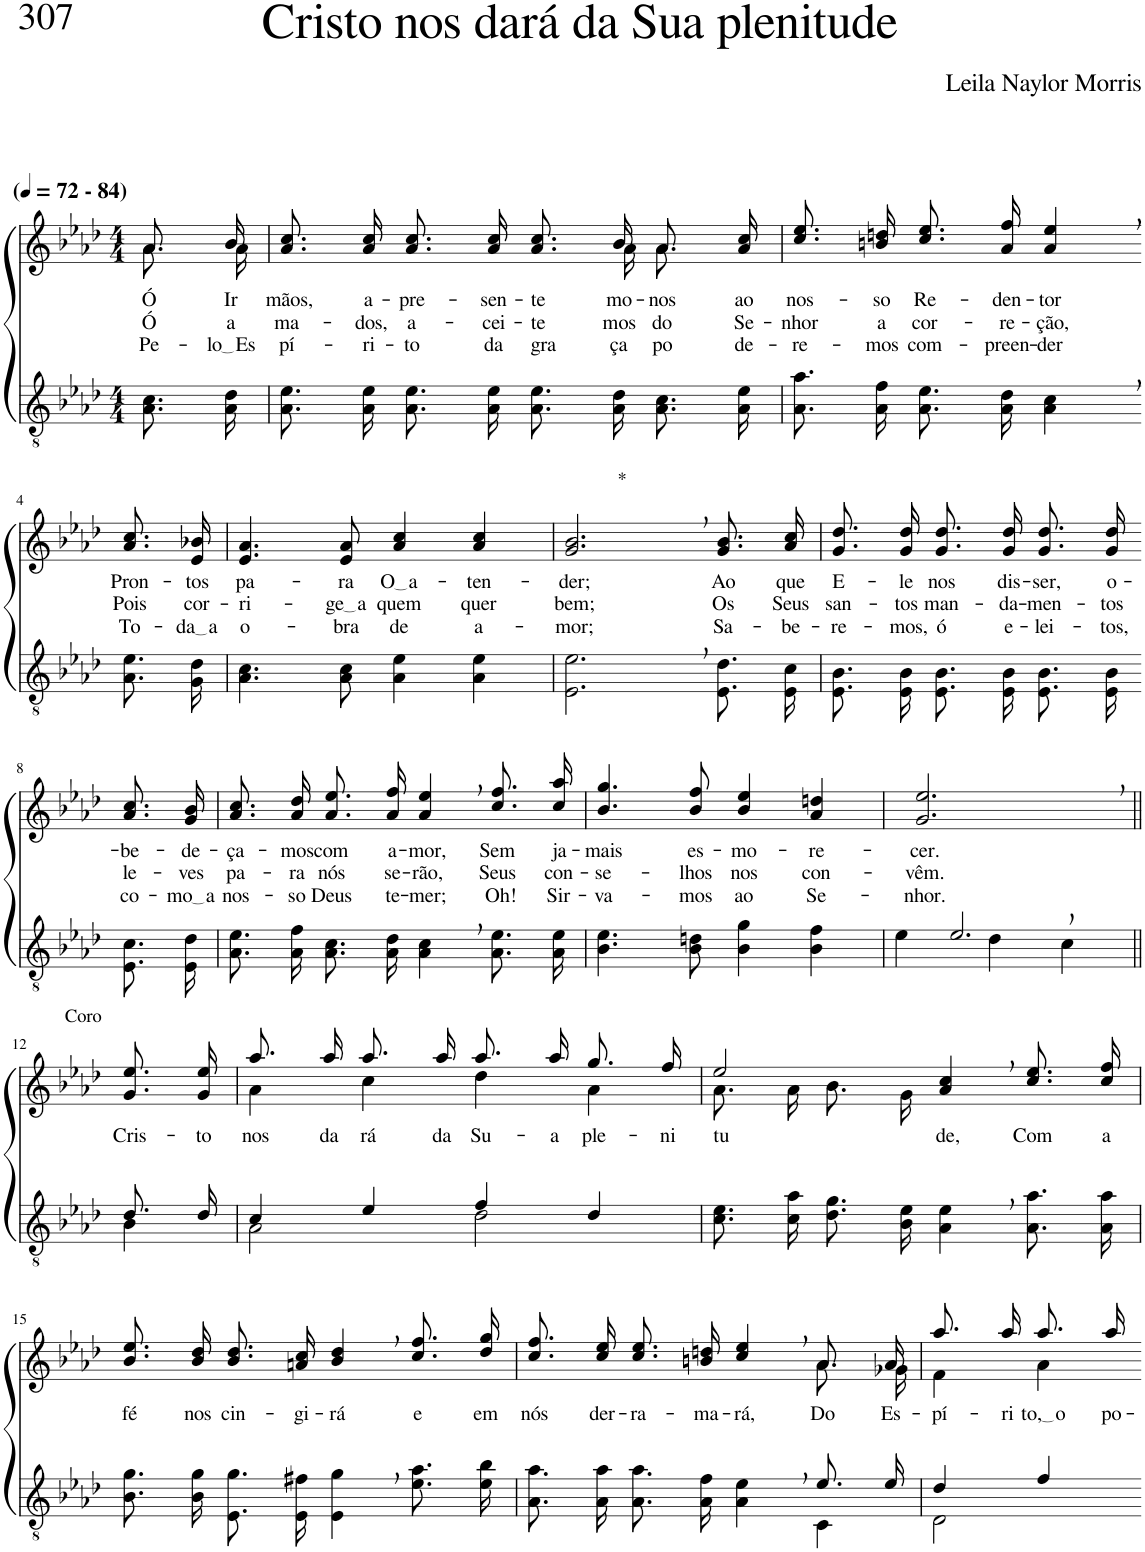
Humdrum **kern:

**kern	**kern	**text	**text	**text
*part2	*part1	*part1	*part1	*part1
*staff2	*staff1	*staff1	*staff1	*staff1
*I"Parte III e IV	*I"Parte I e II	*	*	*
*clefGv2	*clefG2	*	*	*
*Trd3c5	*Trd3c5	*	*	*
*k[b-e-a-d-]	*k[b-e-a-d-]	*	*	*
*M4/4	*M4/4	*	*	*
*MM72	*MM72	*	*	*
=1	=1	=1	=1	=1
*	*^	*	*	*
!	!LO:TX:a:B:t=(	!	!	!	!
!	!LO:TX:a:B:t=- 84)	!	!	!	!
!	!	!	!LO:LY:b	!LO:LY:b	!LO:LY:b
8.A-\ 8.c\L	8.a-/L	8.a-\L	Ó	Ó	Pe-
!	!	!	!LO:LY:b	!LO:LY:b	!LO:LY:b
16A-\ 16d-\Jk	16b-/Jk	16a-\Jk	Ir-	a-	lo Es
=2	=2	=2	=2	=2	=2
!	!	!	!LO:LY:b	!LO:LY:b	!LO:LY:b
8.A-\ 8.e-\L	8.a-\ 8.cc\L	8.ryy	-mãos,	-ma-	-pí-
!	!	!	!LO:LY:b	!LO:LY:b	!LO:LY:b
*	*v	*v	*	*	*
16A-\ 16e-\Jk	16a-\ 16cc\Jk	a-	-dos,	-ri-
!	!	!LO:LY:b	!LO:LY:b	!LO:LY:b
8.A-\ 8.e-\L	8.a-\ 8.cc\L	-pre-	a-	-to
!	!	!LO:LY:b	!LO:LY:b	!LO:LY:b
16A-\ 16e-\Jk	16a-\ 16cc\Jk	-sen-	-cei-	da
!	!	!LO:LY:b	!LO:LY:b	!LO:LY:b
8.A-\ 8.e-\L	8.a-/ 8.cc/L	-te-	-te-	gra-
*	*^	*	*	*
!	!	!	!LO:LY:b	!LO:LY:b	!LO:LY:b
16A-\ 16d-\Jk	16b-/Jk	16a-\KL	-mo-	-mos	-ça
!	!	!	!LO:LY:b	!LO:LY:b	!LO:LY:b
8.A-\ 8.c\L	8.a-\L	8.a-\J	-nos	do	po-
!	!	!	!LO:LY:b	!LO:LY:b	!LO:LY:b
16A-\ 16e-\Jk	16a-\ 16cc\Jk	16ryy	ao	Se-	-de-
=3	=3	=3	=3	=3	=3
!	!	!	!LO:LY:b	!LO:LY:b	!LO:LY:b
*	*v	*v	*	*	*
8.A-\ 8.a-\L	8.cc\ 8.ee-\L	nos-	-nhor	-re-
!	!	!LO:LY:b	!LO:LY:b	!LO:LY:b
16A-\ 16f\Jk	16bn\ 16ddn\Jk	-so	a	-mos
!	!	!LO:LY:b	!LO:LY:b	!LO:LY:b
8.A-\ 8.e-\L	8.cc\ 8.ee-\L	Re-	cor-	com-
!	!	!LO:LY:b	!LO:LY:b	!LO:LY:b
16A-\ 16d-\Jk	16a-\ 16ff\Jk	-den-	-re-	-preen-
!	!	!LO:LY:b	!LO:LY:b	!LO:LY:b
4A-\, 4c\,	4a-/, 4ee-/,	-tor	-ção,	-der
!!LO:LB:g=z
=4-	=4-	=4-	=4-	=4-
!	!	!LO:LY:b	!LO:LY:b	!LO:LY:b
8.A-\ 8.e-\L	8.a-/ 8.cc/L	Pron-	Pois	To-
!	!	!LO:LY:b	!LO:LY:b	!LO:LY:b
16G\ 16d-\Jk	16e-/ 16b-X/Jk	-tos	cor-	da a
=5	=5	=5	=5	=5
!	!	!LO:LY:b	!LO:LY:b	!LO:LY:b
4.A-\ 4.c\	4.e-/ 4.a-/	pa-	-ri-	o-
!	!	!LO:LY:b	!LO:LY:b	!LO:LY:b
8A-\ 8c\	8e-/ 8a-/	-ra	ge a	-bra
!	!	!LO:LY:b	!LO:LY:b	!LO:LY:b
4A-\ 4e-\	4a-/ 4cc/	O a	quem	de
!	!	!LO:LY:b	!LO:LY:b	!LO:LY:b
4A-\ 4e-\	4a-/ 4cc/	-ten-	quer	a-
=6	=6	=6	=6	=6
!	!LO:TX:a:t=*	!	!	!
!	!	!LO:LY:b	!LO:LY:b	!LO:LY:b
2.E-\, 2.e-\,	2.g/, 2.b-/,	-der;	bem;	-mor;
!	!	!LO:LY:b	!LO:LY:b	!LO:LY:b
8.E-/ 8.d-/L	8.g/ 8.b-/L	Ao	Os	Sa-
!	!	!LO:LY:b	!LO:LY:b	!LO:LY:b
16E-/ 16c/Jk	16a-/ 16cc/Jk	que	Seus	-be-
=7	=7	=7	=7	=7
!	!	!LO:LY:b	!LO:LY:b	!LO:LY:b
8.E-/ 8.B-/L	8.g\ 8.dd-\L	E-	san-	-re-
!	!	!LO:LY:b	!LO:LY:b	!LO:LY:b
16E-/ 16B-/Jk	16g\ 16dd-\Jk	-le	-tos	-mos,
!	!	!LO:LY:b	!LO:LY:b	!LO:LY:b
8.E-/ 8.B-/L	8.g\ 8.dd-\L	nos	man-	ó
!	!	!LO:LY:b	!LO:LY:b	!LO:LY:b
16E-/ 16B-/Jk	16g\ 16dd-\Jk	dis-	-da-	e-
!	!	!LO:LY:b	!LO:LY:b	!LO:LY:b
8.E-/ 8.B-/L	8.g\ 8.dd-\L	-ser,	-men-	-lei-
!	!	!LO:LY:b	!LO:LY:b	!LO:LY:b
16E-/ 16B-/Jk	16g\ 16dd-\Jk	o-	-tos	-tos,
!!LO:LB:g=z
=8-	=8-	=8-	=8-	=8-
!	!	!LO:LY:b	!LO:LY:b	!LO:LY:b
8.E-/ 8.c/L	8.a-/ 8.cc/L	-be-	le-	co-
!	!	!LO:LY:b	!LO:LY:b	!LO:LY:b
16E-/ 16d-/Jk	16g/ 16b-/Jk	-de-	-ves	mo a
=9	=9	=9	=9	=9
!	!	!LO:LY:b	!LO:LY:b	!LO:LY:b
8.A-\ 8.e-\L	8.a-\ 8.cc\L	-ça-	pa-	nos-
!	!	!LO:LY:b	!LO:LY:b	!LO:LY:b
16A-\ 16f\Jk	16a-\ 16dd-\Jk	-mos	-ra	-so
!	!	!LO:LY:b	!LO:LY:b	!LO:LY:b
8.A-\ 8.c\L	8.a-\ 8.ee-\L	com	nós	Deus
!	!	!LO:LY:b	!LO:LY:b	!LO:LY:b
16A-\ 16d-\Jk	16a-\ 16ff\Jk	a-	se-	te-
!	!	!LO:LY:b	!LO:LY:b	!LO:LY:b
4A-\, 4c\,	4a-/, 4ee-/,	-mor,	-rão,	-mer;
!	!	!LO:LY:b	!LO:LY:b	!LO:LY:b
8.A-\ 8.e-\L	8.cc\ 8.ff\L	Sem	Seus	Oh!
!	!	!LO:LY:b	!LO:LY:b	!LO:LY:b
16A-\ 16e-\Jk	16cc\ 16aa-\Jk	ja-	con-	Sir-
=10	=10	=10	=10	=10
!	!	!LO:LY:b	!LO:LY:b	!LO:LY:b
4.B-\ 4.e-\	4.b-/ 4.gg/	-mais	-se-	-va-
!	!	!LO:LY:b	!LO:LY:b	!LO:LY:b
8B-\ 8dn\	8b-/ 8ff/	es-	-lhos	-mos
!	!	!LO:LY:b	!LO:LY:b	!LO:LY:b
4B-\ 4g\	4b-/ 4ee-/	-mo-	nos	ao
!	!	!LO:LY:b	!LO:LY:b	!LO:LY:b
4B-\ 4f\	4a-/ 4ddn/	-re-	con-	Se-
=11	=11	=11	=11	=11
*^	*	*	*	*
!	!	!	!LO:LY:b	!LO:LY:b	!LO:LY:b
2.e-,/	4e-\	2.g/, 2.ee-/,	-cer.	-vêm.	-nhor.
.	4d-\	.	.	.	.
.	4c\	.	.	.	.
!!LO:LB:g=z
=12||	=12||	=12||	=12||	=12||	=12||
!	!	!LO:TX:a:t=Coro	!	!	!
!	!	!	!LO:LY:b	!	!
8.d-/L	4B-\	8.g\ 8.ee-\L	Cris-	.	.
!	!	!	!LO:LY:b	!	!
16d-/Jk	.	16g\ 16ee-\Jk	-to	.	.
=13	=13	=13	=13	=13	=13
*	*	*^	*	*	*
!	!	!	!	!LO:LY:b	!	!
4c/	2A-\	8.aa-/L	4a-\	nos	.	.
!	!	!	!	!LO:LY:b	!	!
.	.	16aa-/Jk	.	da-	.	.
!	!	!	!	!LO:LY:b	!	!
4e-/	.	8.aa-/L	4cc\	-rá	.	.
!	!	!	!	!LO:LY:b	!	!
.	.	16aa-/Jk	.	da	.	.
!	!	!	!	!LO:LY:b	!	!
4f/	2d-\	8.aa-/L	4dd-\	Su-	.	.
!	!	!	!	!LO:LY:b	!	!
.	.	16aa-/Jk	.	-a	.	.
!	!	!	!	!LO:LY:b	!	!
4d-/	.	8.gg/L	4a-\	ple-	.	.
!	!	!	!	!LO:LY:b	!	!
.	.	16ff/Jk	.	-ni-	.	.
*v	*v	*	*	*	*	*
=14	=14	=14	=14	=14	=14
!	!	!	!LO:LY:b	!	!
8.c\ 8.e-\L	2ee-/	8.a-\L	-tu-	.	.
16c\ 16a-\Jk	.	16a-\Jk	.	.	.
8.d-\ 8.g\L	.	8.b-\L	.	.	.
16B-\ 16e-\Jk	.	16g\Jk	.	.	.
!	!	!	!LO:LY:b	!	!
4A-\, 4e-\,	4a-/, 4cc/,	2ryy	-de,	.	.
!	!	!	!LO:LY:b	!	!
8.A-\ 8.a-\L	8.cc\ 8.ee-\L	.	Com	.	.
!	!	!	!LO:LY:b	!	!
16A-\ 16a-\Jk	16cc\ 16ff\Jk	.	a	.	.
*	*v	*v	*	*	*
!!LO:LB:g=z
=15	=15	=15	=15	=15
!	!	!LO:LY:b	!	!
8.B-\ 8.g\L	8.b-\ 8.ee-\L	fé	.	.
!	!	!LO:LY:b	!	!
16B-\ 16g\Jk	16b-\ 16dd-\Jk	nos	.	.
!	!	!LO:LY:b	!	!
8.E-\ 8.g\L	8.b-\ 8.dd-\L	cin-	.	.
!	!	!LO:LY:b	!	!
16E-\ 16f#X\Jk	16an\ 16cc\Jk	-gi-	.	.
!	!	!LO:LY:b	!	!
4E-\, 4g\,	4b-/, 4dd-/,	-rá	.	.
!	!	!LO:LY:b	!	!
8.e-\ 8.a-\L	8.cc\ 8.ff\L	e	.	.
!	!	!LO:LY:b	!	!
16e-\ 16b-\Jk	16dd-\ 16gg\Jk	em	.	.
=16	=16	=16	=16	=16
*^	*	*	*	*
!	!	!	!LO:LY:b	!	!
*	*	*^	*	*	*
2.ryy	8.A-\ 8.a-\L	8.cc\ 8.ff\L	2.ryy	nós	.	.
!	!	!	!	!LO:LY:b	!	!
.	16A-\ 16a-\Jk	16cc\ 16ee-\Jk	.	der-	.	.
!	!	!	!	!LO:LY:b	!	!
.	8.A-\ 8.a-\L	8.cc\ 8.ee-\L	.	-ra-	.	.
!	!	!	!	!LO:LY:b	!	!
.	16A-\ 16f\Jk	16bn\ 16ddn\Jk	.	-ma-	.	.
!	!	!	!	!LO:LY:b	!	!
.	4A-\ 4e-\	4cc/, 4ee-/,	.	-rá,	.	.
!	!	!	!	!LO:LY:b	!	!
8.e-/L	4C\	8.a-/L	8.a-\L	Do	.	.
!	!	!	!	!LO:LY:b	!	!
16e-/Jk	.	16a-/Jk	16g-X\Jk	Es-	.	.
=17	=17	=17	=17	=17	=17	=17
!	!	!	!	!LO:LY:b	!	!
4d-/	2D-\	8.aa-/L	4f\	-pí-	.	.
!	!	!	!	!LO:LY:b	!	!
.	.	16aa-/Jk	.	-ri-	.	.
!	!	!	!	!LO:LY:b	!	!
4f/	.	8.aa-/L	4a-\	to, o	.	.
!	!	!	!	!LO:LY:b	!	!
.	.	16aa-/Jk	.	po-	.	.
*v	*v	*	*	*	*	*
*	*v	*v	*	*	*
=-	=-	=-	=-	=-
*-	*-	*-	*-	*-
